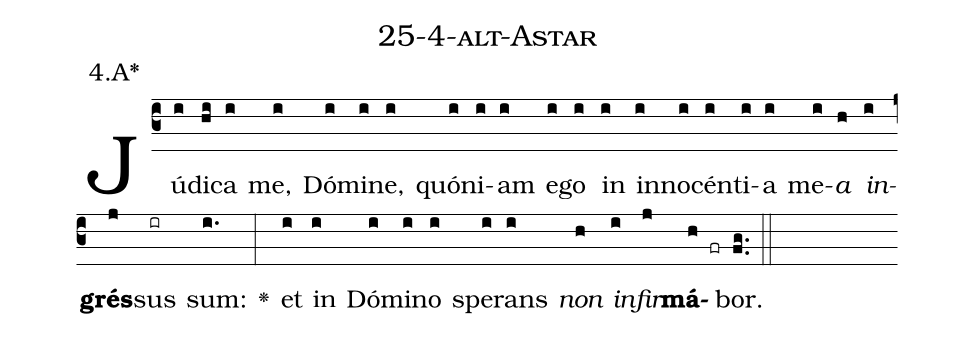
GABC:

name: 25-4-alt-Astar;
annotation: 4.A*;
%%
(c3)Jú(i)di(hi)ca(i) me,(i) Dó(i)mi(i)ne,(i) quón(i)i(i)am(i) e(i)go(i) in(i) in(i)no(i)cén(i)ti(i)a(i) me(i)<i>a</i>(h) <i>in</i>(i)<b>grés</b>(j)sus(ir) sum:(i.) <v>\greheightstar</v>(:) et(i) in(i) Dó(i)mi(i)no(i) spe(i)rans(i) <i>non</i>(h) <i>in</i>(i)<i>fir</i>(j)<b>má</b>(h fr)bor.(fg..) (::)


%E(i) u(h) o(i) u(j) a(h) e.(fg..) (::)
